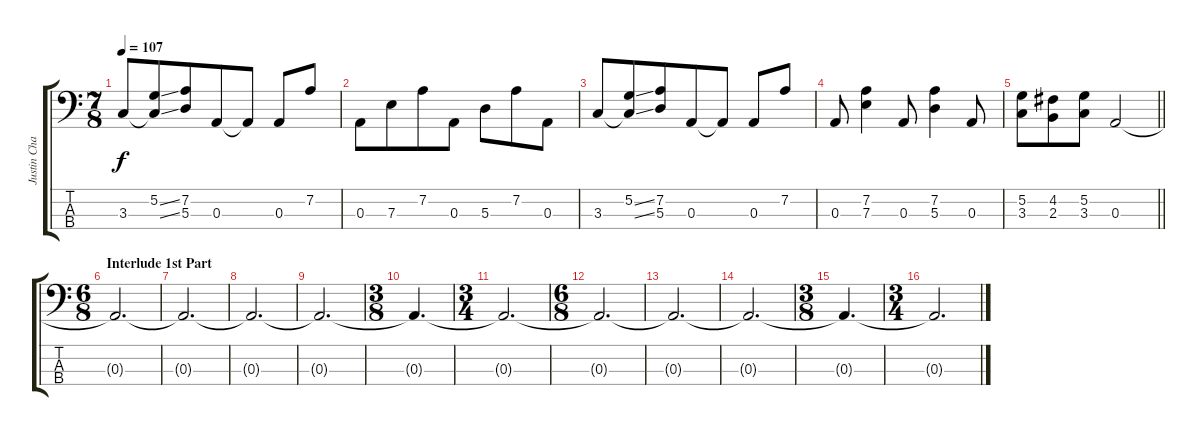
\track ("Justin Chancellor" "Justin Cha") {instrument electricbasspick}
\staff {score tabs}
\tuning (G2 D2 A1 D1) {hide}
\ts (7 8)
\tempo 107
\clef f4
\ks c
3.3.8{dy f} (5.2{ss} 3.3{ss t}).8 (7.2 5.3).8 0.3.8{beam Up beam merge} 0.3{t}.8{beam Up beam split} 0.3.8{beam Up beam merge} 7.2.8{beam Up} |
0.3.8 7.3.8 7.2.8 0.3.8 5.3.8 7.2.8 0.3.8 |
3.3.8 (5.2{ss} 3.3{ss t}).8 (7.2 5.3).8 0.3.8{beam Up beam merge} 0.3{t}.8{beam Up beam split} 0.3.8{beam Up beam merge} 7.2.8{beam Up} |
0.3.8 (7.2 7.3).4 0.3.8 (7.2 5.3).4 0.3.8 |
\barLineRight lightlight
(5.2 3.3).8 (4.2 2.3).8 (5.2 3.3).8 0.3.2{beam Up} |
\ts (6 8)
\section ("" "Interlude 1st Part")
0.3{t}.2{d} |
0.3{t}.2{d} |
0.3{t}.2{d} |
0.3{t}.2{d} |
\ts (3 8)
0.3{t}.4{d} |
\ts (3 4)
0.3{t}.2{d} |
\ts (6 8)
0.3{t}.2{d} |
0.3{t}.2{d} |
0.3{t}.2{d} |
\ts (3 8)
0.3{t}.4{d} |
\ts (3 4)
0.3{t}.2{d}
